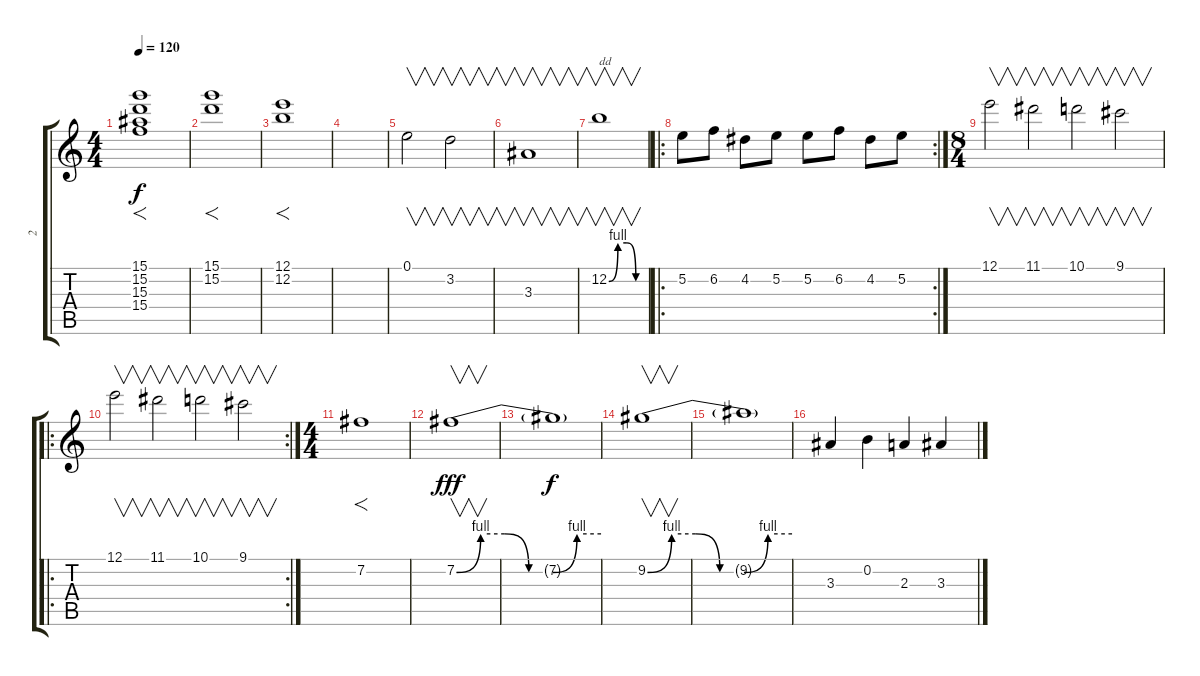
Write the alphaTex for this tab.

\track ("2" "2") {instrument acousticguitarnylon}
\staff {score tabs}
\tuning (E4 B3 G3 D3 A2 E2) {hide}
\ts (4 4)
\tempo 120
\clef g2
\ks c
(15.1 15.2 15.3 15.4).1{f dy f instrument lead6voice} |
(15.1 15.2).1{f} |
(12.1 12.2).1{f} |
|
0.1.2{v instrument acousticguitarnylon} 3.2.2{v} |
3.3.1{v} |
12.2{be (custom 0 0 15 4 30 4 45 0 60 0)}.1{v txt "dd" instrument lead6voice} |
\ro
\rc 2
5.2.8{instrument acousticguitarnylon} 6.2.8 4.2.8 5.2.8 5.2.8 6.2.8 4.2.8 5.2.8 |
\ts (8 4)
12.1.2{v} 11.1.2{v} 10.1.2{v} 9.1.2{v} |
\ro
\rc 2
12.1.2{v instrument pad8sweep} 11.1.2{v} 10.1.2{v} 9.1.2{v} |
\ts (4 4)
7.2.1{f instrument fx6goblins} |
7.2{be (custom 0 0 10 4 20 4 30 0 40 0 50 4 60 4)}.1{v dy fff instrument fx6goblins} |
7.2{t}.1{dy f instrument fx6goblins} |
9.2{be (custom 0 0 10 4 20 4 30 0 40 0 50 4 60 4)}.1{v instrument fx6goblins} |
9.2{t}.1{instrument englishhorn} |
3.3.4{instrument fx6goblins} 0.2.4 2.3.4 3.3.4
